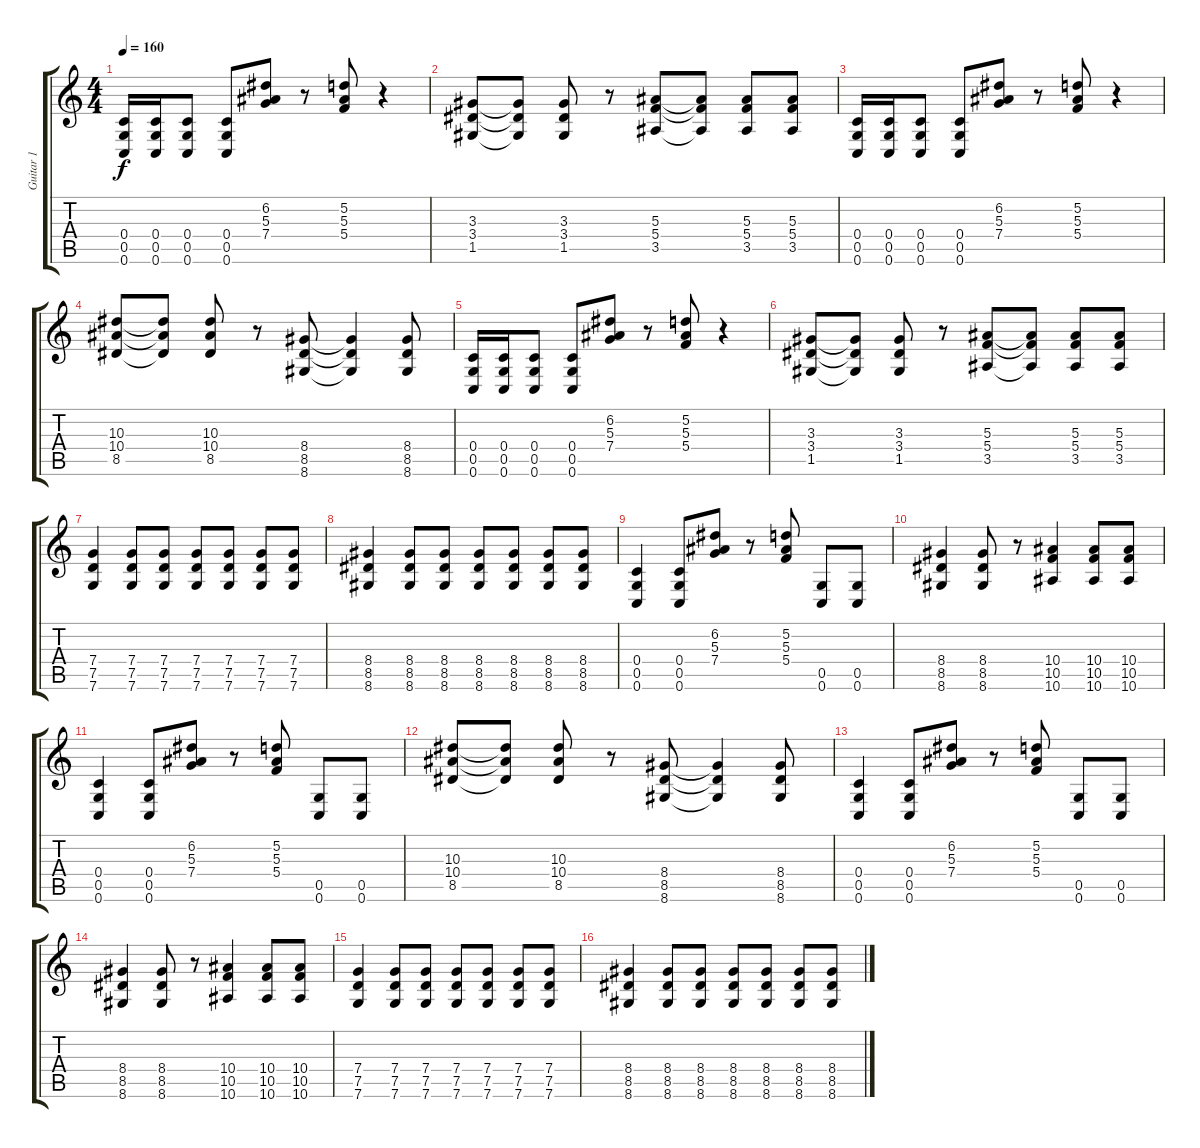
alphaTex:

\track ("Guitar 1" "Guitar 1") {instrument overdrivenguitar}
\staff {score tabs}
\tuning (C4 A3 F3 C3 G2 C2) {hide}
\ts (4 4)
\tempo 160
\clef g2
\ks c
(0.4 0.5 0.6).16{dy f instrument overdrivenguitar} (0.4 0.5 0.6).16 (0.4 0.5 0.6).8 (0.4 0.5 0.6).8 (6.2 5.3 7.4).8 r.8 (5.2 5.3 5.4).8 r.4 |
(3.3 3.4 1.5).8 (3.3{t} 3.4{t} 1.5{t}).8 (3.3 3.4 1.5).8 r.8 (5.3 5.4 3.5).8 (5.3{t} 5.4{t} 3.5{t}).8 (5.3 5.4 3.5).8 (5.3 5.4 3.5).8 |
(0.4 0.5 0.6).16 (0.4 0.5 0.6).16 (0.4 0.5 0.6).8 (0.4 0.5 0.6).8 (6.2 5.3 7.4).8 r.8 (5.2 5.3 5.4).8 r.4 |
(10.3 10.4 8.5).8 (10.3{t} 10.4{t} 8.5{t}).8 (10.3 10.4 8.5).8 r.8 (8.4 8.5 8.6).8 (8.4{t} 8.5{t} 8.6{t}).4 (8.4 8.5 8.6).8 |
(0.4 0.5 0.6).16 (0.4 0.5 0.6).16 (0.4 0.5 0.6).8 (0.4 0.5 0.6).8 (6.2 5.3 7.4).8 r.8 (5.2 5.3 5.4).8 r.4 |
(3.3 3.4 1.5).8 (3.3{t} 3.4{t} 1.5{t}).8 (3.3 3.4 1.5).8 r.8 (5.3 5.4 3.5).8 (5.3{t} 5.4{t} 3.5{t}).8 (5.3 5.4 3.5).8 (5.3 5.4 3.5).8 |
(7.4 7.5 7.6).4 (7.4 7.5 7.6).8 (7.4 7.5 7.6).8 (7.4 7.5 7.6).8 (7.4 7.5 7.6).8 (7.4 7.5 7.6).8 (7.4 7.5 7.6).8 |
(8.4 8.5 8.6).4 (8.4 8.5 8.6).8 (8.4 8.5 8.6).8 (8.4 8.5 8.6).8 (8.4 8.5 8.6).8 (8.4 8.5 8.6).8 (8.4 8.5 8.6).8 |
\section ("" "")
(0.4 0.5 0.6).4 (0.4 0.5 0.6).8 (6.2 5.3 7.4).8 r.8 (5.2 5.3 5.4).8 (0.5 0.6).8 (0.5 0.6).8 |
(8.4 8.5 8.6).4 (8.4 8.5 8.6).8 r.8 (10.4 10.5 10.6).4 (10.4 10.5 10.6).8 (10.4 10.5 10.6).8 |
(0.4 0.5 0.6).4 (0.4 0.5 0.6).8 (6.2 5.3 7.4).8 r.8 (5.2 5.3 5.4).8 (0.5 0.6).8 (0.5 0.6).8 |
(10.3 10.4 8.5).8 (10.3{t} 10.4{t} 8.5{t}).8 (10.3 10.4 8.5).8 r.8 (8.4 8.5 8.6).8 (8.4{t} 8.5{t} 8.6{t}).4 (8.4 8.5 8.6).8 |
(0.4 0.5 0.6).4 (0.4 0.5 0.6).8 (6.2 5.3 7.4).8 r.8 (5.2 5.3 5.4).8 (0.5 0.6).8 (0.5 0.6).8 |
(8.4 8.5 8.6).4 (8.4 8.5 8.6).8 r.8 (10.4 10.5 10.6).4 (10.4 10.5 10.6).8 (10.4 10.5 10.6).8 |
(7.4 7.5 7.6).4 (7.4 7.5 7.6).8 (7.4 7.5 7.6).8 (7.4 7.5 7.6).8 (7.4 7.5 7.6).8 (7.4 7.5 7.6).8 (7.4 7.5 7.6).8 |
(8.4 8.5 8.6).4 (8.4 8.5 8.6).8 (8.4 8.5 8.6).8 (8.4 8.5 8.6).8 (8.4 8.5 8.6).8 (8.4 8.5 8.6).8 (8.4 8.5 8.6).8
